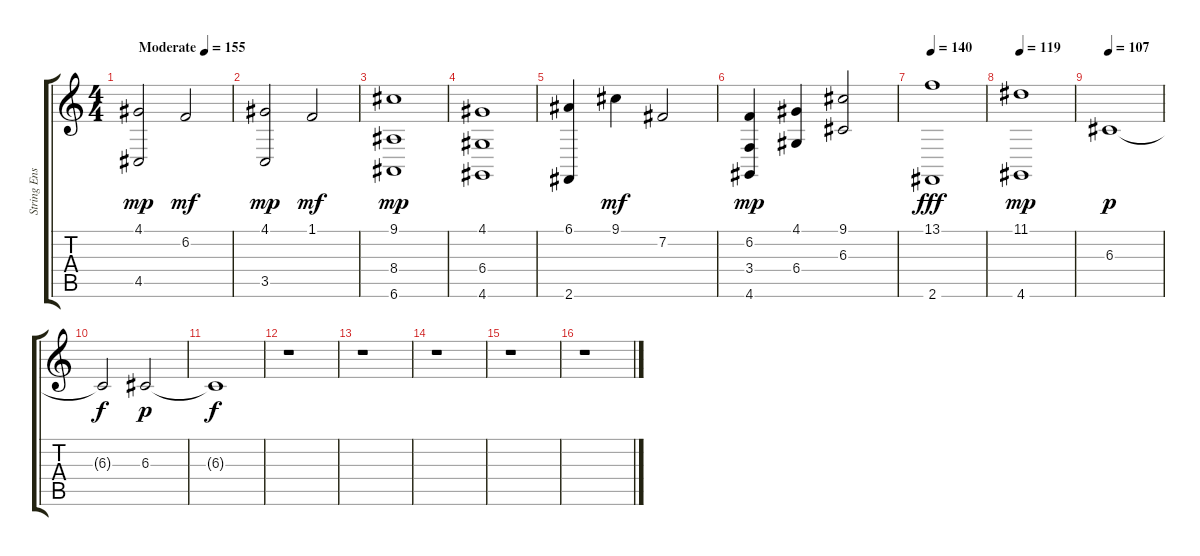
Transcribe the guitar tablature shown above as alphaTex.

\track ("String Ensemble 1" "String Ens") {instrument stringensemble1}
\staff {score tabs}
\tuning (E4 B3 G3 D3 A2 E2) {hide}
\ts (4 4)
\tempo (155 "Moderate")
\clef g2
\ks c
(4.1 4.5).2{dy mp instrument stringensemble1} 6.2.2{dy mf} |
(4.1 3.5).2{dy mp} 1.1.2{dy mf} |
(9.1 8.4 6.6).1{dy mp} |
(4.1 6.4 4.6).1 |
(6.1 2.6).4 9.1.4{dy mf} 7.2.2 |
(6.2 3.4 4.6).4{dy mp} (4.1 6.4).4 (9.1 6.3).2 |
\tempo 140
(13.1 2.6).1{dy fff} |
\tempo 119
(11.1 4.6).1{dy mp} |
\tempo 107
6.3.1{dy p} |
6.3{t}.2{dy f} 6.3.2{dy p} |
6.3{t}.1{dy f} |
r.1 |
r.1 |
r.1 |
r.1 |
r.1
